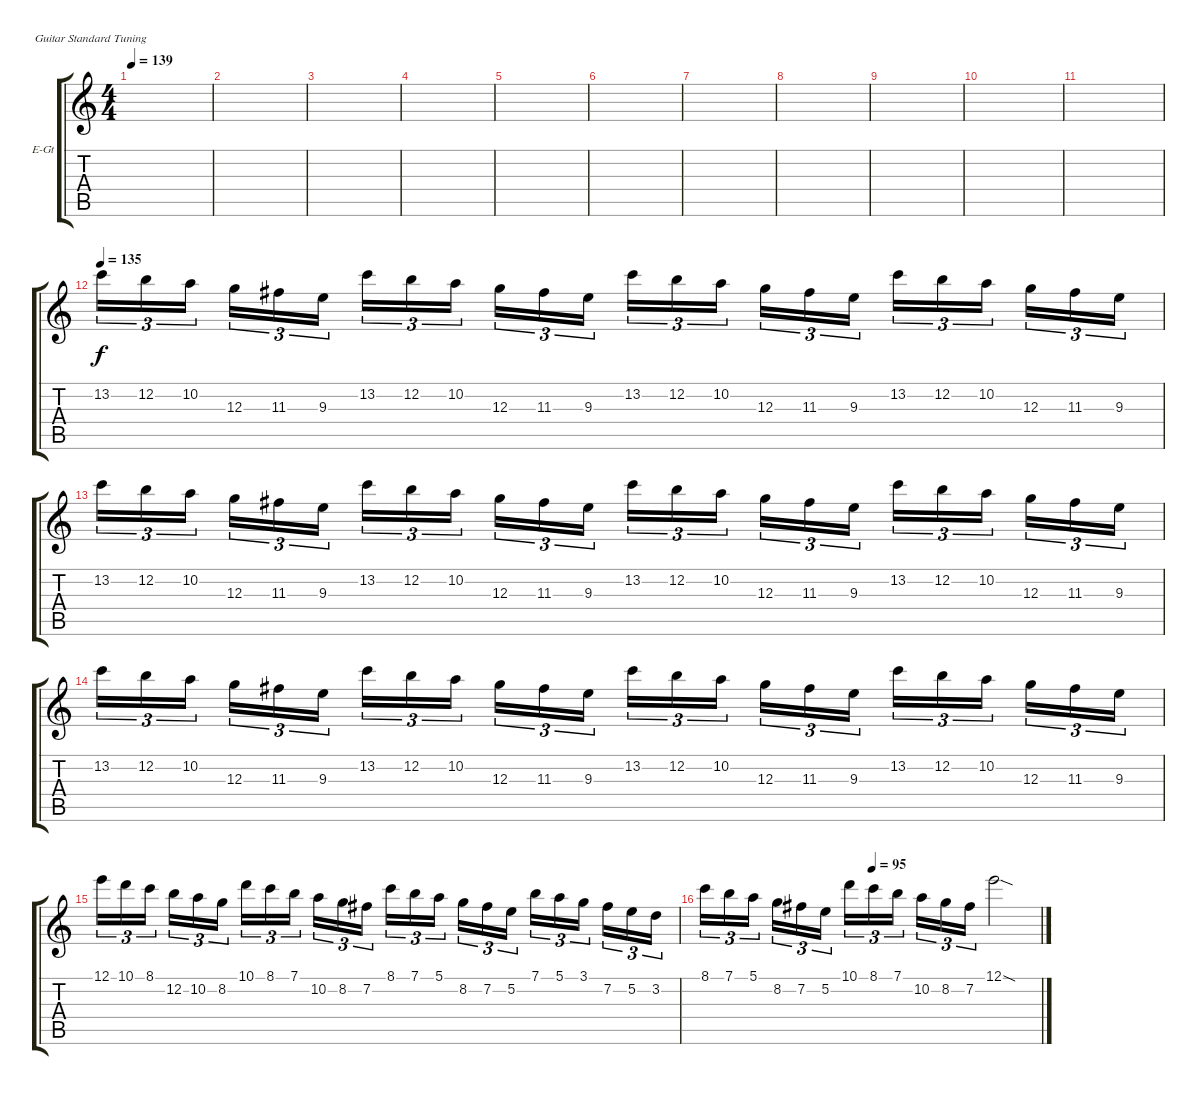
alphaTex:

\bracketExtendMode groupsimilarinstruments
\firstSystemTrackNameOrientation horizontal
\otherSystemsTrackNameOrientation horizontal
\track ("solo!" "E-Gt") {instrument distortionguitar}
\staff {score tabs}
\tuning (E4 B3 G3 D3 A2 E2)
\ts (4 4)
\tempo 139
\clef g2
\scale
0.333333
\ks c
|
\scale
0.333333 |
\scale
0.333333 |
\scale
0.333333 |
\scale
0.333333 |
\scale
0.333333 |
\scale
0.333333 |
\scale
0.333333 |
\scale
0.333333 |
|
|
\tempo 135
13.2.16{tu (3 2)} 12.2.16{tu (3 2)} 10.2.16{tu (3 2)} 12.3.16{tu (3 2)} 11.3.16{tu (3 2)} 9.3.16{tu (3 2)} 13.2.16{tu (3 2)} 12.2.16{tu (3 2)} 10.2.16{tu (3 2)} 12.3.16{tu (3 2)} 11.3.16{tu (3 2)} 9.3.16{tu (3 2)} 13.2.16{tu (3 2)} 12.2.16{tu (3 2)} 10.2.16{tu (3 2)} 12.3.16{tu (3 2)} 11.3.16{tu (3 2)} 9.3.16{tu (3 2)} 13.2.16{tu (3 2)} 12.2.16{tu (3 2)} 10.2.16{tu (3 2)} 12.3.16{tu (3 2)} 11.3.16{tu (3 2)} 9.3.16{tu (3 2)} |
13.2.16{tu (3 2)} 12.2.16{tu (3 2)} 10.2.16{tu (3 2)} 12.3.16{tu (3 2)} 11.3.16{tu (3 2)} 9.3.16{tu (3 2)} 13.2.16{tu (3 2)} 12.2.16{tu (3 2)} 10.2.16{tu (3 2)} 12.3.16{tu (3 2)} 11.3.16{tu (3 2)} 9.3.16{tu (3 2)} 13.2.16{tu (3 2)} 12.2.16{tu (3 2)} 10.2.16{tu (3 2)} 12.3.16{tu (3 2)} 11.3.16{tu (3 2)} 9.3.16{tu (3 2)} 13.2.16{tu (3 2)} 12.2.16{tu (3 2)} 10.2.16{tu (3 2)} 12.3.16{tu (3 2)} 11.3.16{tu (3 2)} 9.3.16{tu (3 2)} |
13.2.16{tu (3 2)} 12.2.16{tu (3 2)} 10.2.16{tu (3 2)} 12.3.16{tu (3 2)} 11.3.16{tu (3 2)} 9.3.16{tu (3 2)} 13.2.16{tu (3 2)} 12.2.16{tu (3 2)} 10.2.16{tu (3 2)} 12.3.16{tu (3 2)} 11.3.16{tu (3 2)} 9.3.16{tu (3 2)} 13.2.16{tu (3 2)} 12.2.16{tu (3 2)} 10.2.16{tu (3 2)} 12.3.16{tu (3 2)} 11.3.16{tu (3 2)} 9.3.16{tu (3 2)} 13.2.16{tu (3 2)} 12.2.16{tu (3 2)} 10.2.16{tu (3 2)} 12.3.16{tu (3 2)} 11.3.16{tu (3 2)} 9.3.16{tu (3 2)} |
12.1.16{tu (3 2)} 10.1.16{tu (3 2)} 8.1.16{tu (3 2)} 12.2.16{tu (3 2)} 10.2.16{tu (3 2)} 8.2.16{tu (3 2)} 10.1.16{tu (3 2)} 8.1.16{tu (3 2)} 7.1.16{tu (3 2)} 10.2.16{tu (3 2)} 8.2.16{tu (3 2)} 7.2.16{tu (3 2)} 8.1.16{tu (3 2)} 7.1.16{tu (3 2)} 5.1.16{tu (3 2)} 8.2.16{tu (3 2)} 7.2.16{tu (3 2)} 5.2.16{tu (3 2)} 7.1.16{tu (3 2)} 5.1.16{tu (3 2)} 3.1.16{tu (3 2)} 7.2.16{tu (3 2)} 5.2.16{tu (3 2)} 3.2.16{tu (3 2)} |
\tempo (95 0.5)
8.1.16{tu (3 2)} 7.1.16{tu (3 2)} 5.1.16{tu (3 2)} 8.2.16{tu (3 2)} 7.2.16{tu (3 2)} 5.2.16{tu (3 2)} 10.1.16{tu (3 2)} 8.1.16{tu (3 2)} 7.1.16{tu (3 2)} 10.2.16{tu (3 2)} 8.2.16{tu (3 2)} 7.2.16{tu (3 2)} 12.1{sod}.2
